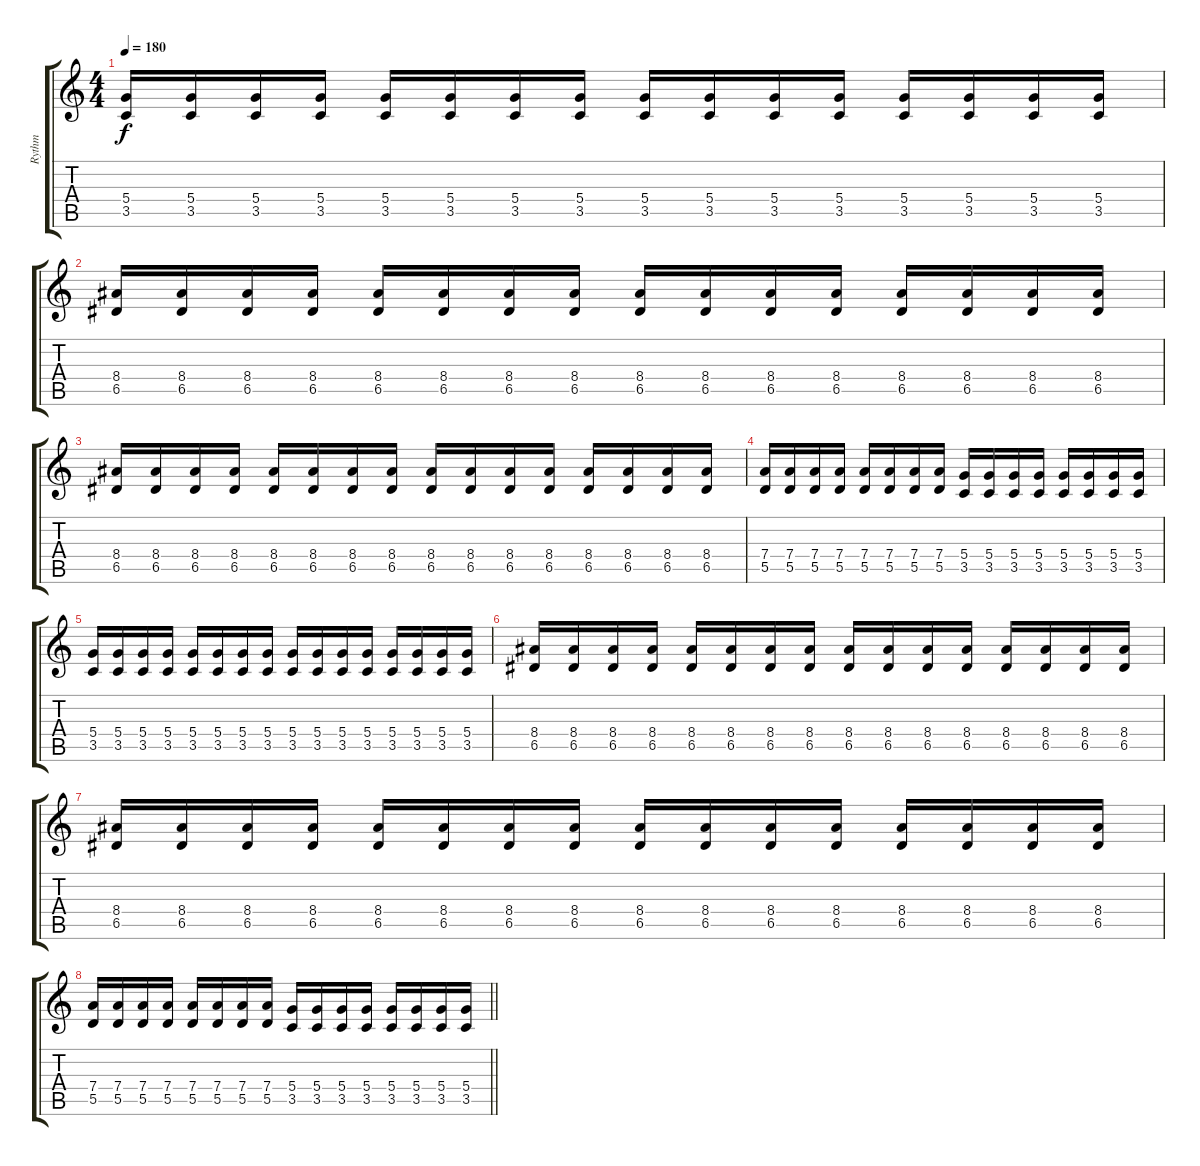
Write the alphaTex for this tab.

\track ("Rythm" "Rythm") {instrument distortionguitar}
\staff {score tabs}
\tuning (E4 B3 G3 D3 A2 E2) {hide}
\ts (4 4)
\tempo 180
\clef g2
\ks c
(5.4 3.5).16{dy f} (5.4 3.5).16 (5.4 3.5).16 (5.4 3.5).16 (5.4 3.5).16 (5.4 3.5).16 (5.4 3.5).16 (5.4 3.5).16 (5.4 3.5).16 (5.4 3.5).16 (5.4 3.5).16 (5.4 3.5).16 (5.4 3.5).16 (5.4 3.5).16 (5.4 3.5).16 (5.4 3.5).16 |
(8.4 6.5).16 (8.4 6.5).16 (8.4 6.5).16 (8.4 6.5).16 (8.4 6.5).16 (8.4 6.5).16 (8.4 6.5).16 (8.4 6.5).16 (8.4 6.5).16 (8.4 6.5).16 (8.4 6.5).16 (8.4 6.5).16 (8.4 6.5).16 (8.4 6.5).16 (8.4 6.5).16 (8.4 6.5).16 |
(8.4 6.5).16 (8.4 6.5).16 (8.4 6.5).16 (8.4 6.5).16 (8.4 6.5).16 (8.4 6.5).16 (8.4 6.5).16 (8.4 6.5).16 (8.4 6.5).16 (8.4 6.5).16 (8.4 6.5).16 (8.4 6.5).16 (8.4 6.5).16 (8.4 6.5).16 (8.4 6.5).16 (8.4 6.5).16 |
(7.4 5.5).16 (7.4 5.5).16 (7.4 5.5).16 (7.4 5.5).16 (7.4 5.5).16 (7.4 5.5).16 (7.4 5.5).16 (7.4 5.5).16 (5.4 3.5).16 (5.4 3.5).16 (5.4 3.5).16 (5.4 3.5).16 (5.4 3.5).16 (5.4 3.5).16 (5.4 3.5).16 (5.4 3.5).16 |
(5.4 3.5).16 (5.4 3.5).16 (5.4 3.5).16 (5.4 3.5).16 (5.4 3.5).16 (5.4 3.5).16 (5.4 3.5).16 (5.4 3.5).16 (5.4 3.5).16 (5.4 3.5).16 (5.4 3.5).16 (5.4 3.5).16 (5.4 3.5).16 (5.4 3.5).16 (5.4 3.5).16 (5.4 3.5).16 |
(8.4 6.5).16 (8.4 6.5).16 (8.4 6.5).16 (8.4 6.5).16 (8.4 6.5).16 (8.4 6.5).16 (8.4 6.5).16 (8.4 6.5).16 (8.4 6.5).16 (8.4 6.5).16 (8.4 6.5).16 (8.4 6.5).16 (8.4 6.5).16 (8.4 6.5).16 (8.4 6.5).16 (8.4 6.5).16 |
(8.4 6.5).16 (8.4 6.5).16 (8.4 6.5).16 (8.4 6.5).16 (8.4 6.5).16 (8.4 6.5).16 (8.4 6.5).16 (8.4 6.5).16 (8.4 6.5).16 (8.4 6.5).16 (8.4 6.5).16 (8.4 6.5).16 (8.4 6.5).16 (8.4 6.5).16 (8.4 6.5).16 (8.4 6.5).16 |
\barLineRight lightlight
(7.4 5.5).16 (7.4 5.5).16 (7.4 5.5).16 (7.4 5.5).16 (7.4 5.5).16 (7.4 5.5).16 (7.4 5.5).16 (7.4 5.5).16 (5.4 3.5).16 (5.4 3.5).16 (5.4 3.5).16 (5.4 3.5).16 (5.4 3.5).16 (5.4 3.5).16 (5.4 3.5).16 (5.4 3.5).16
